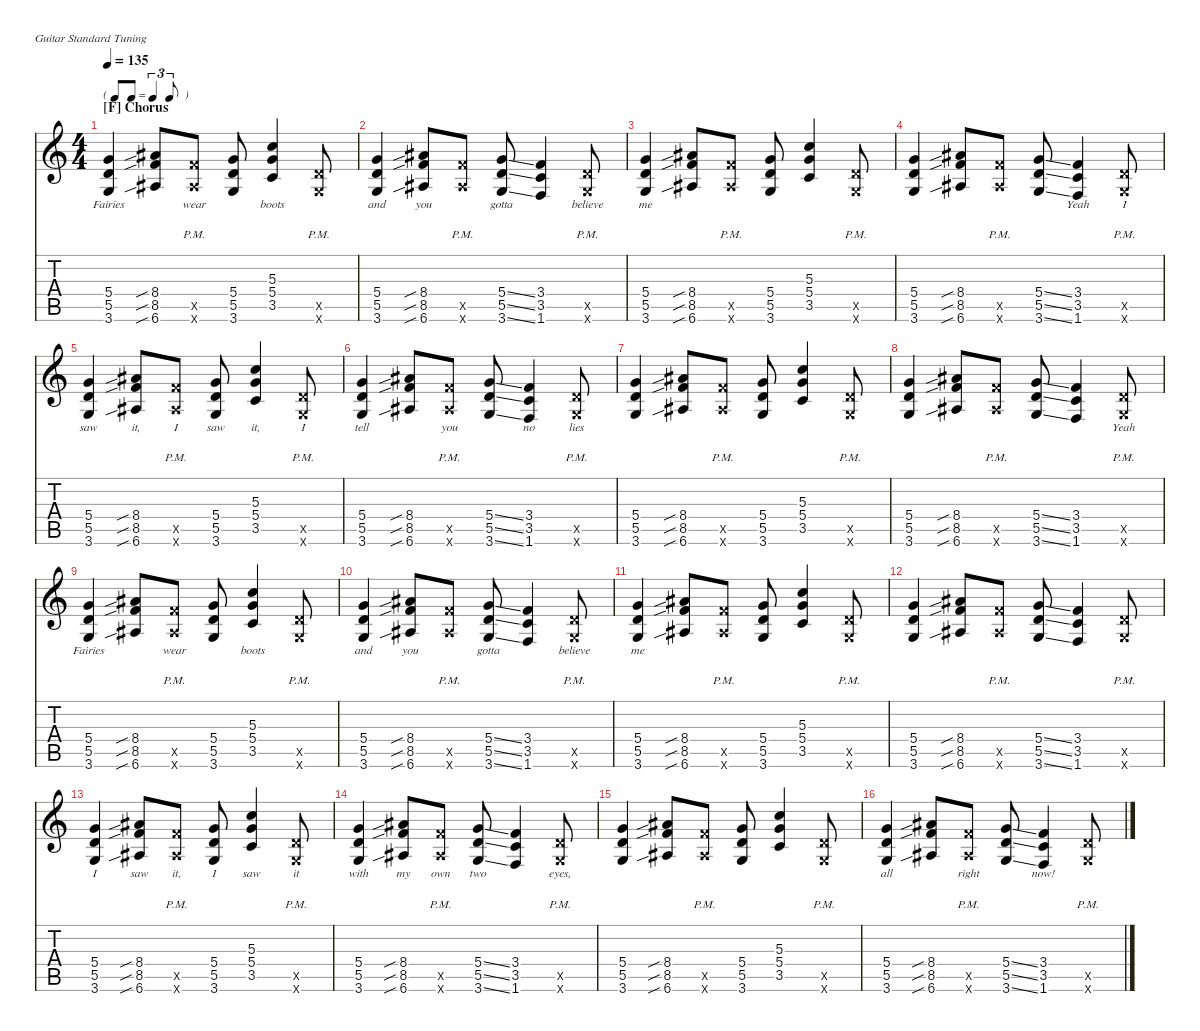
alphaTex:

\defaultSystemsLayout 4
\hideDynamics
\bracketExtendMode nobrackets
\singleTrackTrackNamePolicy hidden
\multiTrackTrackNamePolicy hidden
\firstSystemTrackNameMode fullname
\firstSystemTrackNameOrientation horizontal
\otherSystemsTrackNameOrientation horizontal
\track ("Guitar" "E-Gt") {instrument distortionguitar}
\staff {score tabs}
\tuning (E4 B3 G3 D3 A2 E2)
\ts (4 4)
\tf triplet8th
\section ("F" "Chorus")
\scale
0.238636
\tempo 135
\accidentals auto
\clef g2
\ottava regular
\simile none
\ks c
(3.6 5.5 5.4).4{lyrics (0 "Fairies") lyrics (1 "") lyrics (2 "") lyrics (3 "") lyrics (4 "") dy f beam Up} (6.6{sib acc #} 8.5{sib} 8.4{sib acc #}).8{beam Up} (8.5{pm x} 6.6{pm x acc #}).8{lyrics (0 "wear") lyrics (1 "") lyrics (2 "") lyrics (3 "") lyrics (4 "") beam Up} (3.6 5.5 5.4).8{beam Up} (5.4 3.5 5.3).4{lyrics (0 "boots") lyrics (1 "") lyrics (2 "") lyrics (3 "") lyrics (4 "") beam Up} (3.6{pm x} 5.5{pm x}).8{beam Up} |
\scale
0.284091 (3.6 5.5 5.4).4{lyrics (0 "and") lyrics (1 "") lyrics (2 "") lyrics (3 "") lyrics (4 "") beam Up} (6.6{sib acc #} 8.5{sib} 8.4{sib acc #}).8{lyrics (0 "you") lyrics (1 "") lyrics (2 "") lyrics (3 "") lyrics (4 "") beam Up} (8.5{pm x} 6.6{pm x acc #}).8{beam Up} (3.6{ss} 5.5{ss} 5.4{ss}).8{lyrics (0 "gotta") lyrics (1 "") lyrics (2 "") lyrics (3 "") lyrics (4 "") beam Up} (1.6 3.5 3.4).4{beam Up} (3.6{pm x} 5.5{pm x}).8{lyrics (0 "believe") lyrics (1 "") lyrics (2 "") lyrics (3 "") lyrics (4 "") beam Up} |
\scale
0.238636 (3.6 5.5 5.4).4{lyrics (0 "me") lyrics (1 "") lyrics (2 "") lyrics (3 "") lyrics (4 "") beam Up} (6.6{sib acc #} 8.5{sib} 8.4{sib acc #}).8{beam Up} (8.5{pm x} 6.6{pm x acc #}).8{beam Up} (3.6 5.5 5.4).8{beam Up} (5.4 3.5 5.3).4{beam Up} (3.6{pm x} 5.5{pm x}).8{beam Up} |
\scale
0.238636 (3.6 5.5 5.4).4{beam Up} (6.6{sib acc #} 8.5{sib} 8.4{sib acc #}).8{beam Up} (8.5{pm x} 6.6{pm x acc #}).8{beam Up} (3.6{ss} 5.5{ss} 5.4{ss}).8{beam Up} (1.6 3.5 3.4).4{lyrics (0 "Yeah") lyrics (1 "") lyrics (2 "") lyrics (3 "") lyrics (4 "") beam Up} (3.6{pm x} 5.5{pm x}).8{lyrics (0 "I") lyrics (1 "") lyrics (2 "") lyrics (3 "") lyrics (4 "") beam Up} |
\scale
0.225806 (3.6 5.5 5.4).4{lyrics (0 "saw") lyrics (1 "") lyrics (2 "") lyrics (3 "") lyrics (4 "") beam Up} (6.6{sib acc #} 8.5{sib} 8.4{sib acc #}).8{lyrics (0 "it,") lyrics (1 "") lyrics (2 "") lyrics (3 "") lyrics (4 "") beam Up} (8.5{pm x} 6.6{pm x acc #}).8{lyrics (0 "I") lyrics (1 "") lyrics (2 "") lyrics (3 "") lyrics (4 "") beam Up} (3.6 5.5 5.4).8{lyrics (0 "saw") lyrics (1 "") lyrics (2 "") lyrics (3 "") lyrics (4 "") beam Up} (5.4 3.5 5.3).4{lyrics (0 "it,") lyrics (1 "") lyrics (2 "") lyrics (3 "") lyrics (4 "") beam Up} (3.6{pm x} 5.5{pm x}).8{lyrics (0 "I") lyrics (1 "") lyrics (2 "") lyrics (3 "") lyrics (4 "") beam Up} |
\scale
0.322581 (3.6 5.5 5.4).4{lyrics (0 "tell") lyrics (1 "") lyrics (2 "") lyrics (3 "") lyrics (4 "") beam Up} (6.6{sib acc #} 8.5{sib} 8.4{sib acc #}).8{beam Up} (8.5{pm x} 6.6{pm x acc #}).8{lyrics (0 "you") lyrics (1 "") lyrics (2 "") lyrics (3 "") lyrics (4 "") beam Up} (3.6{ss} 5.5{ss} 5.4{ss}).8{beam Up} (1.6 3.5 3.4).4{lyrics (0 "no") lyrics (1 "") lyrics (2 "") lyrics (3 "") lyrics (4 "") beam Up} (3.6{pm x} 5.5{pm x}).8{lyrics (0 "lies") lyrics (1 "") lyrics (2 "") lyrics (3 "") lyrics (4 "") beam Up} |
\scale
0.225806 (3.6 5.5 5.4).4{beam Up} (6.6{sib acc #} 8.5{sib} 8.4{sib acc #}).8{beam Up} (8.5{pm x} 6.6{pm x acc #}).8{beam Up} (3.6 5.5 5.4).8{beam Up} (5.4 3.5 5.3).4{beam Up} (3.6{pm x} 5.5{pm x}).8{beam Up} |
\scale
0.225806 (3.6 5.5 5.4).4{beam Up} (6.6{sib acc #} 8.5{sib} 8.4{sib acc #}).8{beam Up} (8.5{pm x} 6.6{pm x acc #}).8{beam Up} (3.6{ss} 5.5{ss} 5.4{ss}).8{beam Up} (1.6 3.5 3.4).4{beam Up} (3.6{pm x} 5.5{pm x}).8{lyrics (0 "Yeah") lyrics (1 "") lyrics (2 "") lyrics (3 "") lyrics (4 "") beam Up} |
\scale
0.238636 (3.6 5.5 5.4).4{lyrics (0 "Fairies") lyrics (1 "") lyrics (2 "") lyrics (3 "") lyrics (4 "") beam Up} (6.6{sib acc #} 8.5{sib} 8.4{sib acc #}).8{beam Up} (8.5{pm x} 6.6{pm x acc #}).8{lyrics (0 "wear") lyrics (1 "") lyrics (2 "") lyrics (3 "") lyrics (4 "") beam Up} (3.6 5.5 5.4).8{beam Up} (5.4 3.5 5.3).4{lyrics (0 "boots") lyrics (1 "") lyrics (2 "") lyrics (3 "") lyrics (4 "") beam Up} (3.6{pm x} 5.5{pm x}).8{beam Up} |
\scale
0.284091 (3.6 5.5 5.4).4{lyrics (0 "and") lyrics (1 "") lyrics (2 "") lyrics (3 "") lyrics (4 "") beam Up} (6.6{sib acc #} 8.5{sib} 8.4{sib acc #}).8{lyrics (0 "you") lyrics (1 "") lyrics (2 "") lyrics (3 "") lyrics (4 "") beam Up} (8.5{pm x} 6.6{pm x acc #}).8{beam Up} (3.6{ss} 5.5{ss} 5.4{ss}).8{lyrics (0 "gotta") lyrics (1 "") lyrics (2 "") lyrics (3 "") lyrics (4 "") beam Up} (1.6 3.5 3.4).4{beam Up} (3.6{pm x} 5.5{pm x}).8{lyrics (0 "believe") lyrics (1 "") lyrics (2 "") lyrics (3 "") lyrics (4 "") beam Up} |
\scale
0.238636 (3.6 5.5 5.4).4{lyrics (0 "me") lyrics (1 "") lyrics (2 "") lyrics (3 "") lyrics (4 "") beam Up} (6.6{sib acc #} 8.5{sib} 8.4{sib acc #}).8{beam Up} (8.5{pm x} 6.6{pm x acc #}).8{beam Up} (3.6 5.5 5.4).8{beam Up} (5.4 3.5 5.3).4{beam Up} (3.6{pm x} 5.5{pm x}).8{beam Up} |
\scale
0.238636 (3.6 5.5 5.4).4{beam Up} (6.6{sib acc #} 8.5{sib} 8.4{sib acc #}).8{beam Up} (8.5{pm x} 6.6{pm x acc #}).8{beam Up} (3.6{ss} 5.5{ss} 5.4{ss}).8{beam Up} (1.6 3.5 3.4).4{beam Up} (3.6{pm x} 5.5{pm x}).8{beam Up} |
\scale
0.25 (3.6 5.5 5.4).4{lyrics (0 "I") lyrics (1 "") lyrics (2 "") lyrics (3 "") lyrics (4 "") beam Up} (6.6{sib acc #} 8.5{sib} 8.4{sib acc #}).8{lyrics (0 "saw") lyrics (1 "") lyrics (2 "") lyrics (3 "") lyrics (4 "") beam Up} (8.5{pm x} 6.6{pm x acc #}).8{lyrics (0 "it,") lyrics (1 "") lyrics (2 "") lyrics (3 "") lyrics (4 "") beam Up} (3.6 5.5 5.4).8{lyrics (0 "I") lyrics (1 "") lyrics (2 "") lyrics (3 "") lyrics (4 "") beam Up} (5.4 3.5 5.3).4{lyrics (0 "saw") lyrics (1 "") lyrics (2 "") lyrics (3 "") lyrics (4 "") beam Up} (3.6{pm x} 5.5{pm x}).8{lyrics (0 "it") lyrics (1 "") lyrics (2 "") lyrics (3 "") lyrics (4 "") beam Up} |
\scale
0.270833 (3.6 5.5 5.4).4{lyrics (0 "with") lyrics (1 "") lyrics (2 "") lyrics (3 "") lyrics (4 "") beam Up} (6.6{sib acc #} 8.5{sib} 8.4{sib acc #}).8{lyrics (0 "my") lyrics (1 "") lyrics (2 "") lyrics (3 "") lyrics (4 "") beam Up} (8.5{pm x} 6.6{pm x acc #}).8{lyrics (0 "own") lyrics (1 "") lyrics (2 "") lyrics (3 "") lyrics (4 "") beam Up} (3.6{ss} 5.5{ss} 5.4{ss}).8{lyrics (0 "two") lyrics (1 "") lyrics (2 "") lyrics (3 "") lyrics (4 "") beam Up} (1.6 3.5 3.4).4{beam Up} (3.6{pm x} 5.5{pm x}).8{lyrics (0 "eyes,") lyrics (1 "") lyrics (2 "") lyrics (3 "") lyrics (4 "") beam Up} |
\scale
0.21875 (3.6 5.5 5.4).4{beam Up} (6.6{sib acc #} 8.5{sib} 8.4{sib acc #}).8{beam Up} (8.5{pm x} 6.6{pm x acc #}).8{beam Up} (3.6 5.5 5.4).8{beam Up} (5.4 3.5 5.3).4{beam Up} (3.6{pm x} 5.5{pm x}).8{beam Up} |
\scale
0.260417 (3.6 5.5 5.4).4{lyrics (0 "all") lyrics (1 "") lyrics (2 "") lyrics (3 "") lyrics (4 "") beam Up} (6.6{sib acc #} 8.5{sib} 8.4{sib acc #}).8{beam Up} (8.5{pm x} 6.6{pm x acc #}).8{lyrics (0 "right") lyrics (1 "") lyrics (2 "") lyrics (3 "") lyrics (4 "") beam Up} (3.6{ss} 5.5{ss} 5.4{ss}).8{beam Up} (1.6 3.5 3.4).4{lyrics (0 "now!") lyrics (1 "") lyrics (2 "") lyrics (3 "") lyrics (4 "") beam Up} (3.6{pm x} 5.5{pm x}).8{beam Up}
